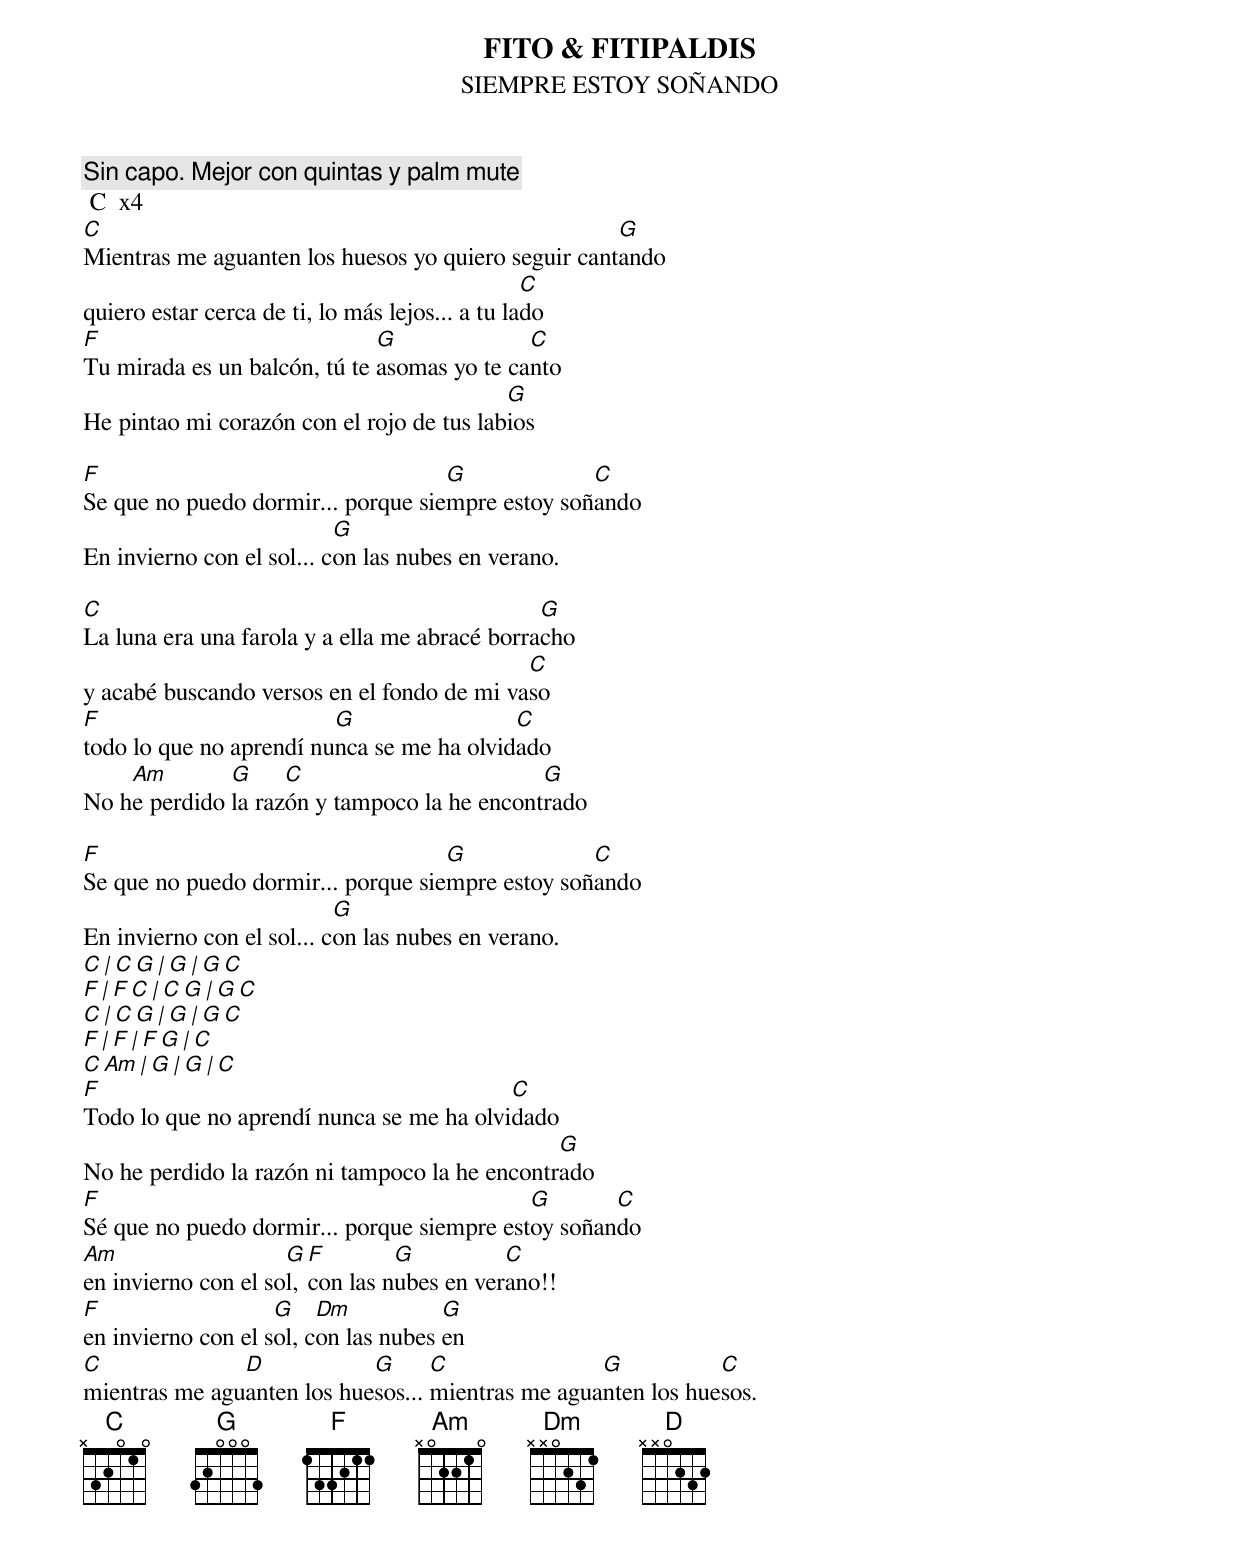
FITO & FITIPALDIS
SIEMPRE ESTOY SOÑANDO
Sin capo. Mejor con quintas y palm mute
 C  x4
C                                                    G
Mientras me aguanten los huesos yo quiero seguir cantando
                                                 C
quiero estar cerca de ti, lo más lejos... a tu lado
F                             G              C
Tu mirada es un balcón, tú te asomas yo te canto
                                           G
He pintao mi corazón con el rojo de tus labios

F                                   G             C
Se que no puedo dormir... porque siempre estoy soñando
                           G
En invierno con el sol... con las nubes en verano.

C                                              G
La luna era una farola y a ella me abracé borracho
                                            C
y acabé buscando versos en el fondo de mi vaso
F                        G                 C
todo lo que no aprendí nunca se me ha olvidado
    Am        G     C                        G
No he perdido la razón y tampoco la he encontrado

F                                   G             C
Se que no puedo dormir... porque siempre estoy soñando
                           G
En invierno con el sol... con las nubes en verano.
C | C G | G | G C
F | F C | C G | G C
C | C G | G | G C
F | F | F G | C
C Am | G | G | C
F                                         C
Todo lo que no aprendí nunca se me ha olvidado
                                               G
No he perdido la razón ni tampoco la he encontrado
F                                           G       C
Sé que no puedo dormir... porque siempre estoy soñando
Am                   G  F        G          C
en invierno con el sol, con las nubes en verano!!
F                   G    Dm           G
en invierno con el sol, con las nubes en
C              D            G      C               G           C
mientras me aguanten los huesos... mientras me aguanten los huesos.
